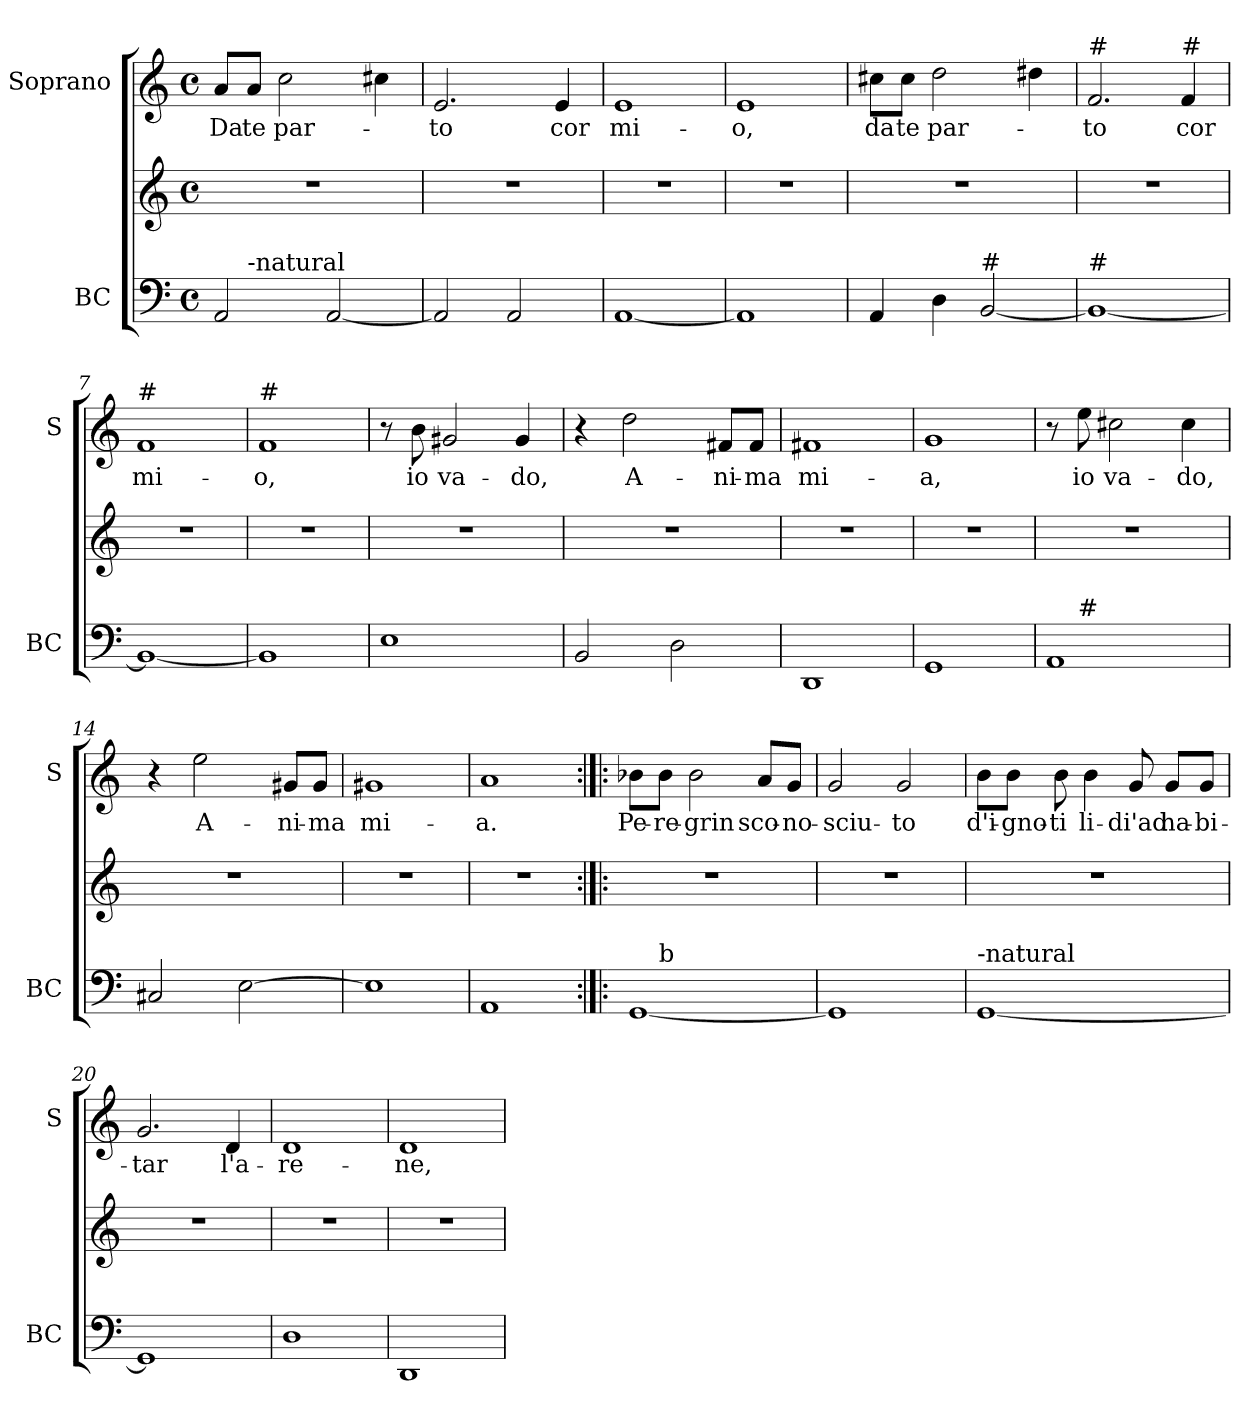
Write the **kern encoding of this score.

**kern	**kern	**kern	**text
*part2	*part2	*part1	*part1
*staff3	*staff2	*staff1	*staff1
*I"BC	*	*I"Soprano	*
*I'BC	*	*I'S	*
*clefF4	*clefG2	*clefG2	*
*k[]	*k[]	*k[]	*
*C:	*C:	*C:	*
*M4/4	*M4/4	*M4/4	*
*met(c)	*met(c)	*met(c)	*
=1	=1	=1	=1
!	!	!	!LO:LY:b
*^	*	*	*
2AA/	8ryy	1r	8a/L	Da
!	!LO:TX:a:t=-natural	!	!	!
!	!	!	!	!LO:LY:b
.	2..ryy	.	8a/J	te
!	!	!	!	!LO:LY:b
.	.	.	2cc\	par-
[2AA/	.	.	.	.
.	.	.	4cc#X\	.
=2	=2	=2	=2	=2
!LO:TX:a:t=#	!	!	!	!
!	!	!	!	!LO:LY:b
*v	*v	*	*	*
2AA/]	1r	2.e/	-to
2AA/	.	.	.
!	!	!	!LO:LY:b
.	.	4e/	cor
=3	=3	=3	=3
!	!	!	!LO:LY:b
[1AA	1r	1e	mi-
=4	=4	=4	=4
!	!	!	!LO:LY:b
1AA]	1r	1e	-o,
=5	=5	=5	=5
!	!	!	!LO:LY:b
4AA/	1r	8cc#X\L	da
!	!	!	!LO:LY:b
.	.	8cc#\J	te
!	!	!	!LO:LY:b
4D\	.	2dd\	par-
!LO:TX:a:t=#	!	!	!
[2BB/	.	.	.
.	.	4dd#X\	.
!!LO:LB:g=z
=6	=6	=6	=6
!	!	!LO:TX:a:t=#	!
!LO:TX:a:t=#	!	!	!
!	!	!	!LO:LY:b
1BB_	1r	2.f/	-to
!	!	!LO:TX:a:t=#	!
!	!	!	!LO:LY:b
.	.	4f/	cor
=7	=7	=7	=7
!	!	!LO:TX:a:t=#	!
!	!	!	!LO:LY:b
1BB_	1r	1f	mi-
=8	=8	=8	=8
!	!	!LO:TX:a:t=#	!
!	!	!	!LO:LY:b
1BB]	1r	1f	-o,
=9	=9	=9	=9
1E	1r	8r	.
!	!	!	!LO:LY:b
.	.	8b\	io
!	!	!	!LO:LY:b
.	.	2g#X/	va-
!	!	!	!LO:LY:b
.	.	4g#/	-do,
=10	=10	=10	=10
2BB/	1r	4r	.
!	!	!	!LO:LY:b
.	.	2dd\	A-
2D\	.	.	.
!	!	!	!LO:LY:b
.	.	8f#X/L	-ni-
!	!	!	!LO:LY:b
.	.	8f#/J	-ma
=11	=11	=11	=11
!	!	!	!LO:LY:b
1DD	1r	1f#X	mi-
!!LO:PB:g=z
=12	=12	=12	=12
!	!	!	!LO:LY:b
1GG	1r	1g	-a,
=13	=13	=13	=13
*^	*	*	*
1AA	8ryy	1r	8r	.
!	!LO:TX:a:t=#	!	!	!
!	!	!	!	!LO:LY:b
.	2..ryy	.	8ee\	io
!	!	!	!	!LO:LY:b
.	.	.	2cc#X\	va-
!	!	!	!	!LO:LY:b
.	.	.	4cc#\	-do,
*v	*v	*	*	*
=14	=14	=14	=14
2C#X/	1r	4r	.
!	!	!	!LO:LY:b
.	.	2ee\	A-
[2E\	.	.	.
!	!	!	!LO:LY:b
.	.	8g#X/L	-ni-
!	!	!	!LO:LY:b
.	.	8g#/J	-ma
=15	=15	=15	=15
!	!	!	!LO:LY:b
1E]	1r	1g#X	mi-
=16	=16	=16	=16
!	!	!	!LO:LY:b
1AA	1r	1a	-a.
=17:|!|:	=17:|!|:	=17:|!|:	=17:|!|:
!	!	!	!LO:LY:b
*^	*	*	*
[1GG	8ryy	1r	8b-X\L	Pe-
!	!LO:TX:a:t=b	!	!	!
!	!	!	!	!LO:LY:b
.	2..ryy	.	8b-\J	-re-
!	!	!	!	!LO:LY:b
.	.	.	2b-\	-grin
!	!	!	!	!LO:LY:b
.	.	.	8a/L	sco-
!	!	!	!	!LO:LY:b
.	.	.	8g/J	-no-
!!LO:LB:g=z
=18	=18	=18	=18	=18
!	!	!	!	!LO:LY:b
*v	*v	*	*	*
1GG]	1r	2g/	-sciu-
!	!	!	!LO:LY:b
.	.	2g/	-to
=19	=19	=19	=19
!LO:TX:a:t=-natural	!	!	!
!	!	!	!LO:LY:b
[1GG	1r	8b\L	d'i-
!	!	!	!LO:LY:b
.	.	8b\J	-gno-
!	!	!	!LO:LY:b
.	.	8b\	-ti
!	!	!	!LO:LY:b
.	.	4b\	li-
!	!	!	!LO:LY:b
.	.	8g/	-di'ad
!	!	!	!LO:LY:b
.	.	8g/L	ha-
!	!	!	!LO:LY:b
.	.	8g/J	-bi-
=20	=20	=20	=20
!	!	!	!LO:LY:b
1GG]	1r	2.g/	-tar
!	!	!	!LO:LY:b
.	.	4d/	l'a-
=21	=21	=21	=21
!	!	!	!LO:LY:b
1D	1r	1d	-re-
=22	=22	=22	=22
!	!	!	!LO:LY:b
1DD	1r	1d	-ne,
=	=	=	=
*-	*-	*-	*-
